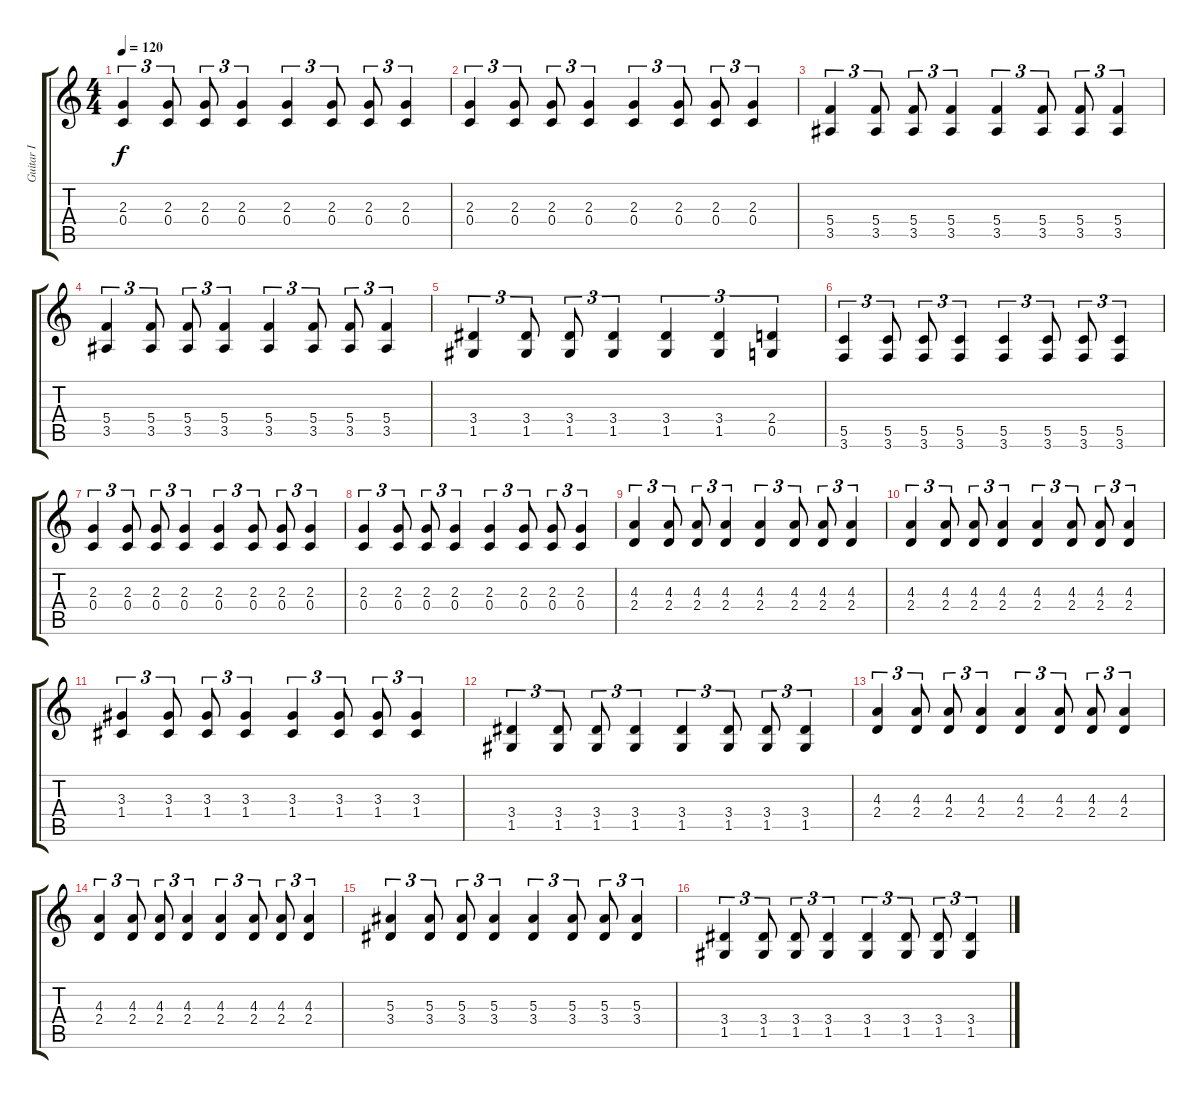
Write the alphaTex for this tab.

\track ("Guitar I" "Guitar I") {instrument distortionguitar}
\staff {score tabs}
\tuning (D4 A3 F3 C3 G2 D2) {hide}
\ts (4 4)
\tempo 120
\clef g2
\ks c
(2.3 0.4).4{tu (3 2) dy f} (2.3 0.4).8{tu (3 2)} (2.3 0.4).8{tu (3 2)} (2.3 0.4).4{tu (3 2)} (2.3 0.4).4{tu (3 2)} (2.3 0.4).8{tu (3 2)} (2.3 0.4).8{tu (3 2)} (2.3 0.4).4{tu (3 2)} |
(2.3 0.4).4{tu (3 2)} (2.3 0.4).8{tu (3 2)} (2.3 0.4).8{tu (3 2)} (2.3 0.4).4{tu (3 2)} (2.3 0.4).4{tu (3 2)} (2.3 0.4).8{tu (3 2)} (2.3 0.4).8{tu (3 2)} (2.3 0.4).4{tu (3 2)} |
(5.4 3.5).4{tu (3 2)} (5.4 3.5).8{tu (3 2)} (5.4 3.5).8{tu (3 2)} (5.4 3.5).4{tu (3 2)} (5.4 3.5).4{tu (3 2)} (5.4 3.5).8{tu (3 2)} (5.4 3.5).8{tu (3 2)} (5.4 3.5).4{tu (3 2)} |
(5.4 3.5).4{tu (3 2)} (5.4 3.5).8{tu (3 2)} (5.4 3.5).8{tu (3 2)} (5.4 3.5).4{tu (3 2)} (5.4 3.5).4{tu (3 2)} (5.4 3.5).8{tu (3 2)} (5.4 3.5).8{tu (3 2)} (5.4 3.5).4{tu (3 2)} |
(3.4 1.5).4{tu (3 2)} (3.4 1.5).8{tu (3 2)} (3.4 1.5).8{tu (3 2)} (3.4 1.5).4{tu (3 2)} (3.4 1.5).4{tu (3 2)} (3.4 1.5).4{tu (3 2)} (2.4 0.5).4{tu (3 2)} |
(5.5 3.6).4{tu (3 2)} (5.5 3.6).8{tu (3 2)} (5.5 3.6).8{tu (3 2)} (5.5 3.6).4{tu (3 2)} (5.5 3.6).4{tu (3 2)} (5.5 3.6).8{tu (3 2)} (5.5 3.6).8{tu (3 2)} (5.5 3.6).4{tu (3 2)} |
(2.3 0.4).4{tu (3 2)} (2.3 0.4).8{tu (3 2)} (2.3 0.4).8{tu (3 2)} (2.3 0.4).4{tu (3 2)} (2.3 0.4).4{tu (3 2)} (2.3 0.4).8{tu (3 2)} (2.3 0.4).8{tu (3 2)} (2.3 0.4).4{tu (3 2)} |
(2.3 0.4).4{tu (3 2)} (2.3 0.4).8{tu (3 2)} (2.3 0.4).8{tu (3 2)} (2.3 0.4).4{tu (3 2)} (2.3 0.4).4{tu (3 2)} (2.3 0.4).8{tu (3 2)} (2.3 0.4).8{tu (3 2)} (2.3 0.4).4{tu (3 2)} |
(4.3 2.4).4{tu (3 2)} (4.3 2.4).8{tu (3 2)} (4.3 2.4).8{tu (3 2)} (4.3 2.4).4{tu (3 2)} (4.3 2.4).4{tu (3 2)} (4.3 2.4).8{tu (3 2)} (4.3 2.4).8{tu (3 2)} (4.3 2.4).4{tu (3 2)} |
(4.3 2.4).4{tu (3 2)} (4.3 2.4).8{tu (3 2)} (4.3 2.4).8{tu (3 2)} (4.3 2.4).4{tu (3 2)} (4.3 2.4).4{tu (3 2)} (4.3 2.4).8{tu (3 2)} (4.3 2.4).8{tu (3 2)} (4.3 2.4).4{tu (3 2)} |
(3.3 1.4).4{tu (3 2)} (3.3 1.4).8{tu (3 2)} (3.3 1.4).8{tu (3 2)} (3.3 1.4).4{tu (3 2)} (3.3 1.4).4{tu (3 2)} (3.3 1.4).8{tu (3 2)} (3.3 1.4).8{tu (3 2)} (3.3 1.4).4{tu (3 2)} |
(3.4 1.5).4{tu (3 2)} (3.4 1.5).8{tu (3 2)} (3.4 1.5).8{tu (3 2)} (3.4 1.5).4{tu (3 2)} (3.4 1.5).4{tu (3 2)} (3.4 1.5).8{tu (3 2)} (3.4 1.5).8{tu (3 2)} (3.4 1.5).4{tu (3 2)} |
(4.3 2.4).4{tu (3 2)} (4.3 2.4).8{tu (3 2)} (4.3 2.4).8{tu (3 2)} (4.3 2.4).4{tu (3 2)} (4.3 2.4).4{tu (3 2)} (4.3 2.4).8{tu (3 2)} (4.3 2.4).8{tu (3 2)} (4.3 2.4).4{tu (3 2)} |
(4.3 2.4).4{tu (3 2)} (4.3 2.4).8{tu (3 2)} (4.3 2.4).8{tu (3 2)} (4.3 2.4).4{tu (3 2)} (4.3 2.4).4{tu (3 2)} (4.3 2.4).8{tu (3 2)} (4.3 2.4).8{tu (3 2)} (4.3 2.4).4{tu (3 2)} |
(5.3 3.4).4{tu (3 2)} (5.3 3.4).8{tu (3 2)} (5.3 3.4).8{tu (3 2)} (5.3 3.4).4{tu (3 2)} (5.3 3.4).4{tu (3 2)} (5.3 3.4).8{tu (3 2)} (5.3 3.4).8{tu (3 2)} (5.3 3.4).4{tu (3 2)} |
(3.4 1.5).4{tu (3 2)} (3.4 1.5).8{tu (3 2)} (3.4 1.5).8{tu (3 2)} (3.4 1.5).4{tu (3 2)} (3.4 1.5).4{tu (3 2)} (3.4 1.5).8{tu (3 2)} (3.4 1.5).8{tu (3 2)} (3.4 1.5).4{tu (3 2)}
